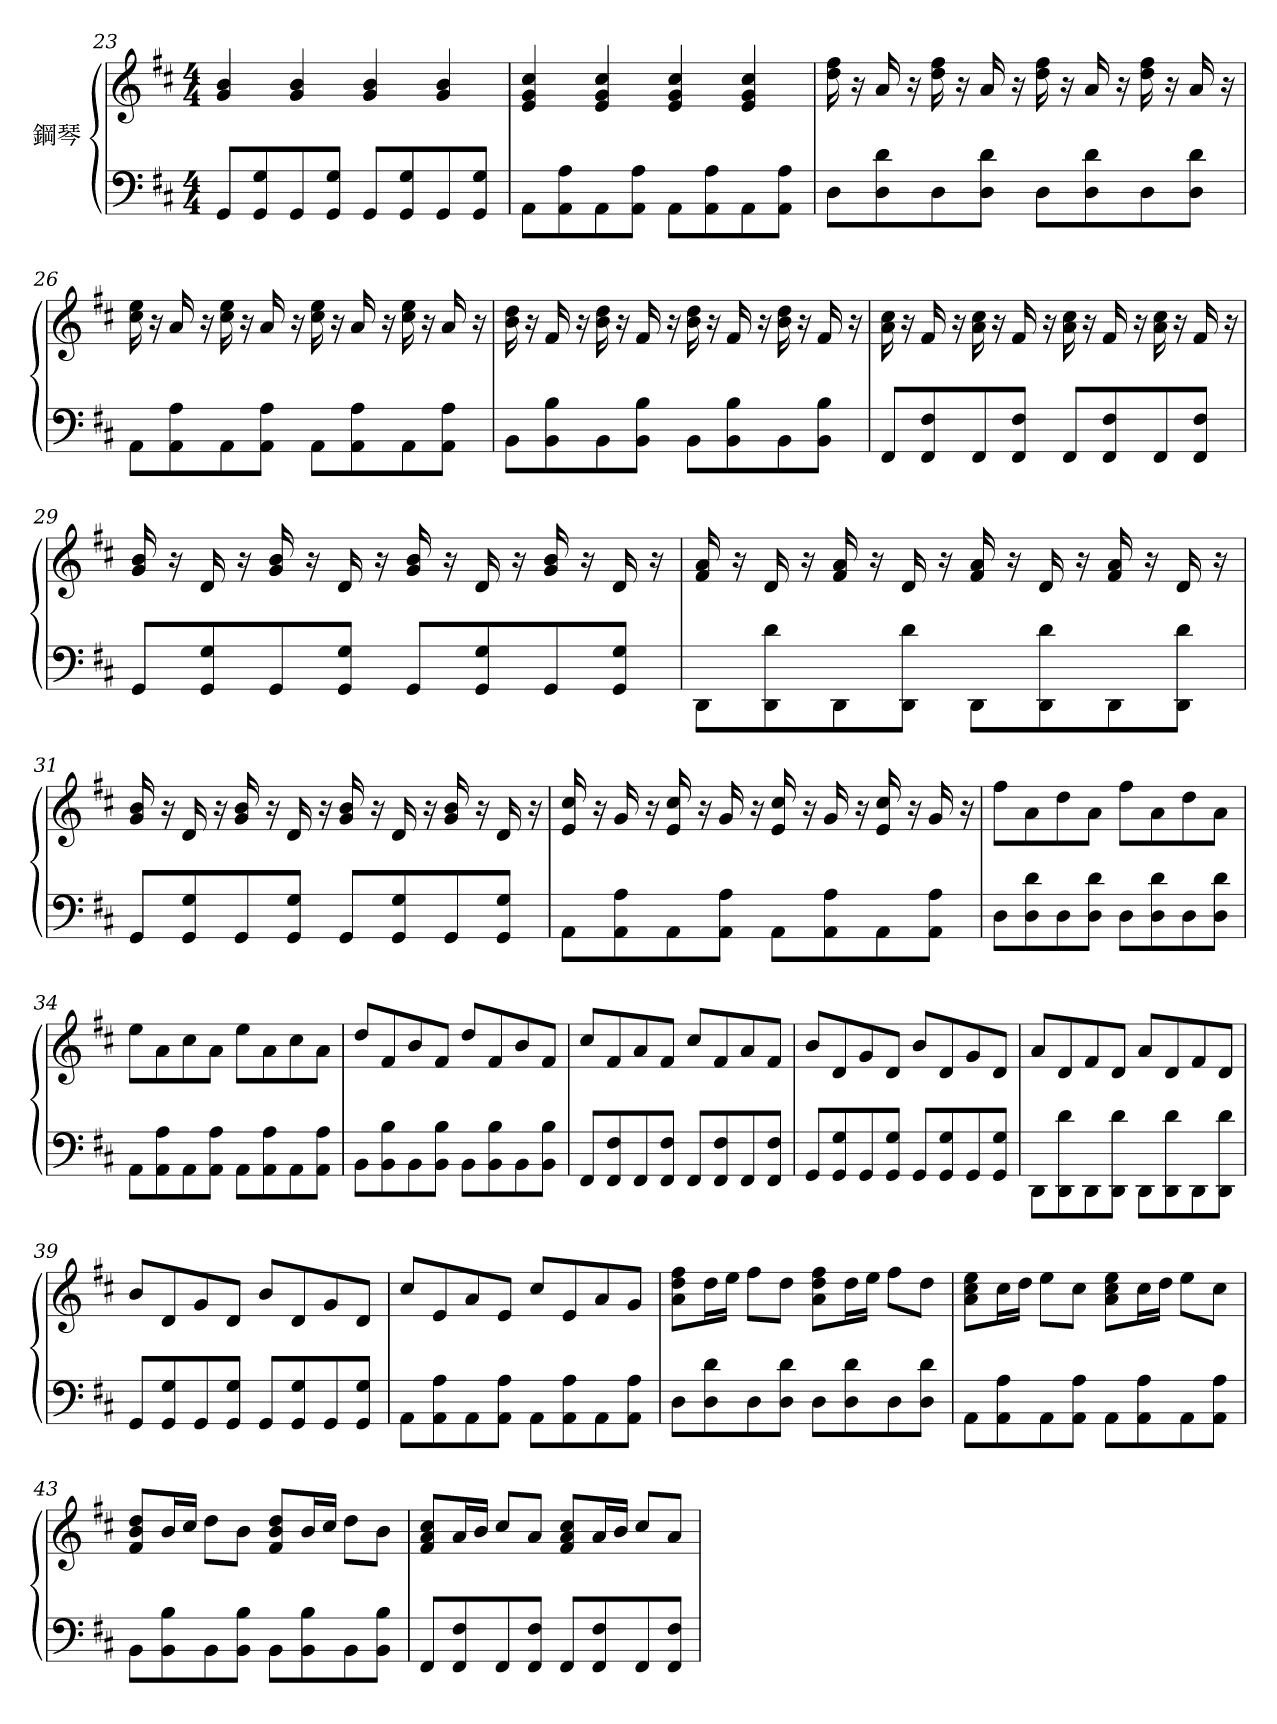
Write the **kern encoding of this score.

**kern	**kern
*part1	*part1
*staff2	*staff1
*I"鋼琴	*
*clefF4	*clefG2
*k[f#c#]	*k[f#c#]
*M4/4	*M4/4
=23	=23
8GG/L	4g/ 4b/
8GG/ 8G/	.
8GG/	4g/ 4b/
8GG/ 8G/J	.
8GG/L	4g/ 4b/
8GG/ 8G/	.
8GG/	4g/ 4b/
8GG/ 8G/J	.
=24	=24
8AA\L	4e/ 4g/ 4cc#/
8AA\ 8A\	.
8AA\	4e/ 4g/ 4cc#/
8AA\ 8A\J	.
8AA\L	4e/ 4g/ 4cc#/
8AA\ 8A\	.
8AA\	4e/ 4g/ 4cc#/
8AA\ 8A\J	.
!!LO:LB:g=z
=25	=25
8D\L	16dd\ 16ff#\
.	16r
8D\ 8d\	16a/
.	16r
8D\	16dd\ 16ff#\
.	16r
8D\ 8d\J	16a/
.	16r
8D\L	16dd\ 16ff#\
.	16r
8D\ 8d\	16a/
.	16r
8D\	16dd\ 16ff#\
.	16r
8D\ 8d\J	16a/
.	16r
=26	=26
8AA\L	16cc#\ 16ee\
.	16r
8AA\ 8A\	16a/
.	16r
8AA\	16cc#\ 16ee\
.	16r
8AA\ 8A\J	16a/
.	16r
8AA\L	16cc#\ 16ee\
.	16r
8AA\ 8A\	16a/
.	16r
8AA\	16cc#\ 16ee\
.	16r
8AA\ 8A\J	16a/
.	16r
!!LO:LB:g=z
=27	=27
8BB\L	16b\ 16dd\
.	16r
8BB\ 8B\	16f#/
.	16r
8BB\	16b\ 16dd\
.	16r
8BB\ 8B\J	16f#/
.	16r
8BB\L	16b\ 16dd\
.	16r
8BB\ 8B\	16f#/
.	16r
8BB\	16b\ 16dd\
.	16r
8BB\ 8B\J	16f#/
.	16r
=28	=28
8FF#/L	16a\ 16cc#\
.	16r
8FF#/ 8F#/	16f#/
.	16r
8FF#/	16a\ 16cc#\
.	16r
8FF#/ 8F#/J	16f#/
.	16r
8FF#/L	16a\ 16cc#\
.	16r
8FF#/ 8F#/	16f#/
.	16r
8FF#/	16a\ 16cc#\
.	16r
8FF#/ 8F#/J	16f#/
.	16r
!!LO:LB:g=z
=29	=29
8GG/L	16g/ 16b/
.	16r
8GG/ 8G/	16d/
.	16r
8GG/	16g/ 16b/
.	16r
8GG/ 8G/J	16d/
.	16r
8GG/L	16g/ 16b/
.	16r
8GG/ 8G/	16d/
.	16r
8GG/	16g/ 16b/
.	16r
8GG/ 8G/J	16d/
.	16r
=30	=30
8DD\L	16f#/ 16a/
.	16r
8DD\ 8d\	16d/
.	16r
8DD\	16f#/ 16a/
.	16r
8DD\ 8d\J	16d/
.	16r
8DD\L	16f#/ 16a/
.	16r
8DD\ 8d\	16d/
.	16r
8DD\	16f#/ 16a/
.	16r
8DD\ 8d\J	16d/
.	16r
!!LO:PB:g=z
=31	=31
8GG/L	16g/ 16b/
.	16r
8GG/ 8G/	16d/
.	16r
8GG/	16g/ 16b/
.	16r
8GG/ 8G/J	16d/
.	16r
8GG/L	16g/ 16b/
.	16r
8GG/ 8G/	16d/
.	16r
8GG/	16g/ 16b/
.	16r
8GG/ 8G/J	16d/
.	16r
=32	=32
8AA\L	16e/ 16cc#/
.	16r
8AA\ 8A\	16g/
.	16r
8AA\	16e/ 16cc#/
.	16r
8AA\ 8A\J	16g/
.	16r
8AA\L	16e/ 16cc#/
.	16r
8AA\ 8A\	16g/
.	16r
8AA\	16e/ 16cc#/
.	16r
8AA\ 8A\J	16g/
.	16r
!!LO:LB:g=z
=33	=33
8D\L	8ff#\L
8D\ 8d\	8a\
8D\	8dd\
8D\ 8d\J	8a\J
8D\L	8ff#\L
8D\ 8d\	8a\
8D\	8dd\
8D\ 8d\J	8a\J
=34	=34
8AA\L	8ee\L
8AA\ 8A\	8a\
8AA\	8cc#\
8AA\ 8A\J	8a\J
8AA\L	8ee\L
8AA\ 8A\	8a\
8AA\	8cc#\
8AA\ 8A\J	8a\J
=35	=35
8BB\L	8dd/L
8BB\ 8B\	8f#/
8BB\	8b/
8BB\ 8B\J	8f#/J
8BB\L	8dd/L
8BB\ 8B\	8f#/
8BB\	8b/
8BB\ 8B\J	8f#/J
=36	=36
8FF#/L	8cc#/L
8FF#/ 8F#/	8f#/
8FF#/	8a/
8FF#/ 8F#/J	8f#/J
8FF#/L	8cc#/L
8FF#/ 8F#/	8f#/
8FF#/	8a/
8FF#/ 8F#/J	8f#/J
=37	=37
8GG/L	8b/L
8GG/ 8G/	8d/
8GG/	8g/
8GG/ 8G/J	8d/J
8GG/L	8b/L
8GG/ 8G/	8d/
8GG/	8g/
8GG/ 8G/J	8d/J
!!LO:LB:g=z
=38	=38
8DD\L	8a/L
8DD\ 8d\	8d/
8DD\	8f#/
8DD\ 8d\J	8d/J
8DD\L	8a/L
8DD\ 8d\	8d/
8DD\	8f#/
8DD\ 8d\J	8d/J
=39	=39
8GG/L	8b/L
8GG/ 8G/	8d/
8GG/	8g/
8GG/ 8G/J	8d/J
8GG/L	8b/L
8GG/ 8G/	8d/
8GG/	8g/
8GG/ 8G/J	8d/J
=40	=40
8AA\L	8cc#/L
8AA\ 8A\	8e/
8AA\	8a/
8AA\ 8A\J	8e/J
8AA\L	8cc#/L
8AA\ 8A\	8e/
8AA\	8a/
8AA\ 8A\J	8g/J
=41	=41
8D\L	8a\ 8dd\ 8ff#\L
8D\ 8d\	16dd\L
.	16ee\JJ
8D\	8ff#\L
8D\ 8d\J	8dd\J
8D\L	8a\ 8dd\ 8ff#\L
8D\ 8d\	16dd\L
.	16ee\JJ
8D\	8ff#\L
8D\ 8d\J	8dd\J
!!LO:LB:g=z
=42	=42
8AA\L	8a\ 8cc#\ 8ee\L
8AA\ 8A\	16cc#\L
.	16dd\JJ
8AA\	8ee\L
8AA\ 8A\J	8cc#\J
8AA\L	8a\ 8cc#\ 8ee\L
8AA\ 8A\	16cc#\L
.	16dd\JJ
8AA\	8ee\L
8AA\ 8A\J	8cc#\J
=43	=43
8BB\L	8f#/ 8b/ 8dd/L
8BB\ 8B\	16b/L
.	16cc#/JJ
8BB\	8dd\L
8BB\ 8B\J	8b\J
8BB\L	8f#/ 8b/ 8dd/L
8BB\ 8B\	16b/L
.	16cc#/JJ
8BB\	8dd\L
8BB\ 8B\J	8b\J
=44	=44
8FF#/L	8f#/ 8a/ 8cc#/L
8FF#/ 8F#/	16a/L
.	16b/JJ
8FF#/	8cc#/L
8FF#/ 8F#/J	8a/J
8FF#/L	8f#/ 8a/ 8cc#/L
8FF#/ 8F#/	16a/L
.	16b/JJ
8FF#/	8cc#/L
8FF#/ 8F#/J	8a/J
=	=
*-	*-
